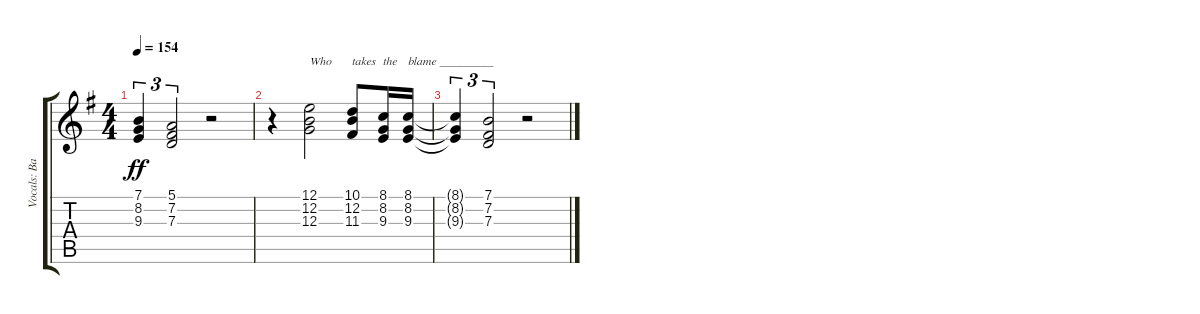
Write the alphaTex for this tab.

\track ("Vocals: Band" "Vocals: Ba") {instrument choiraahs}
\staff {score tabs}
\tuning (E4 B3 G3 D3 A2 E2) {hide}
\ts (4 4)
\tempo 154
\clef g2
\ks g
(7.1{t} 8.2{t} 9.3{t}).4{tu (3 2) dy ff} (5.1 7.2 7.3).2{tu (3 2)} r.2 |
r.4 (12.1 12.2 12.3).2{txt "Who"} (10.1 12.2 11.3).8{txt "takes"} (8.1 8.2 9.3).16{txt "the"} (8.1 8.2 9.3).16{txt "blame _________"} |
(8.1{t} 8.2{t} 9.3{t}).4{tu (3 2)} (7.1 7.2 7.3).2{tu (3 2)} r.2
